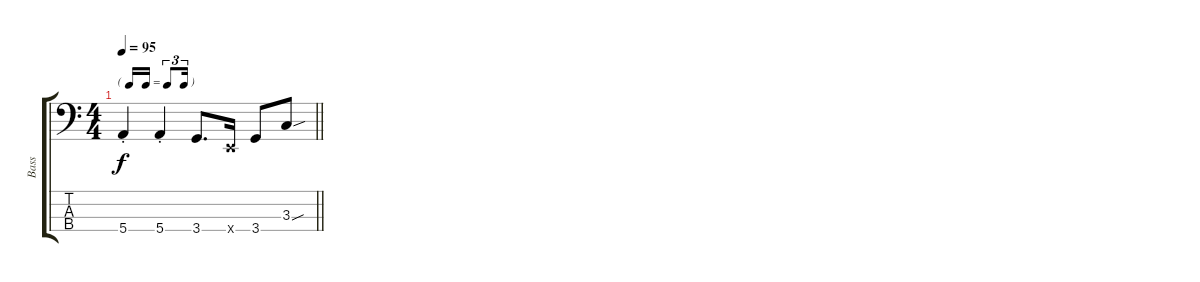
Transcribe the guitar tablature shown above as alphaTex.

\track ("Bass" "Bass") {instrument electricbassfinger}
\staff {score tabs}
\tuning (G2 D2 A1 E1) {hide}
\ts (4 4)
\tf triplet16th
\tempo 95
\clef f4
\barLineRight lightlight
\ks c
5.4{st}.4{dy f} 5.4{st}.4 3.4.8{d} 0.4{x}.16 3.4.8 3.3{sou}.8
